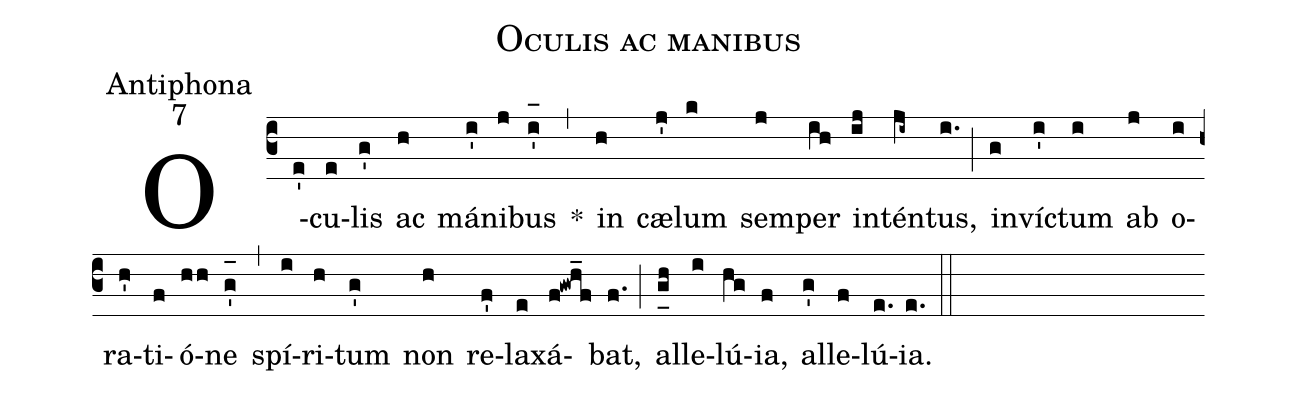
name:Oculis ac manibus;
office-part:Antiphona;
mode:7;
%%
(c3) O(e')cu(e)lis(g') ac(h) má(i')ni(j)bus(i'_[oh:h]) *(,) in(h) cæ(j')lum(k) sem(j)per(ih) in(ij)tén(ji~)tus,(i.) (;) in(g)ví(i')ctum(i) ab(j) o(i)ra(h')ti(f)ó(hh)ne(g'_[oh:h]) (,) spí(i)ri(h)tum(g') non(h) re(f')la(e)xá(f!gwh_f)bat,(f.) (;) al(g_[uh:l]h)le(i)lú(hg){ia},(f) al(g')le(f)lú(e.){ia}.(e.) (::)
%<eu>E(i) u(i) o(j) u(i) a(h) e.</eu>(gf..) (::)
